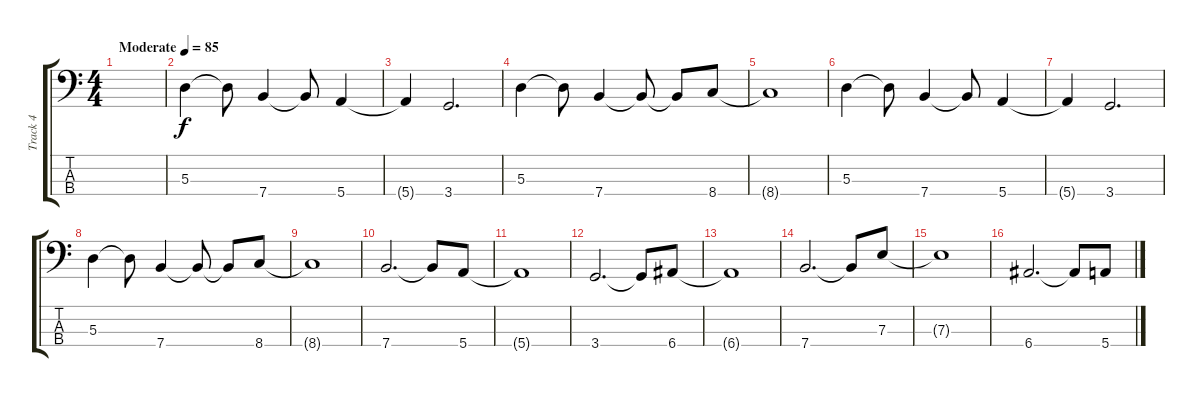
\track ("Track 4" "Track 4") {instrument electricbassfinger}
\staff {score tabs}
\tuning (G2 D2 A1 E1) {hide}
\ts (4 4)
\tempo (85 "Moderate")
\clef f4
\ks c
|
5.3.4 5.3{t}.8 7.4.4 7.4{t}.8 5.4.4 |
5.4{t}.4 3.4.2{d} |
5.3.4 5.3{t}.8 7.4.4 7.4{t}.8 7.4{t}.8 8.4.8 |
8.4{t}.1 |
5.3.4 5.3{t}.8 7.4.4 7.4{t}.8 5.4.4 |
5.4{t}.4 3.4.2{d} |
5.3.4 5.3{t}.8 7.4.4 7.4{t}.8 7.4{t}.8 8.4.8 |
8.4{t}.1 |
7.4.2{d} 7.4{t}.8 5.4.8 |
5.4{t}.1 |
3.4.2{d} 3.4{t}.8 6.4.8 |
6.4{t}.1 |
7.4.2{d} 7.4{t}.8 7.3.8 |
7.3{t}.1 |
6.4.2{d} 6.4{t}.8 5.4.8
